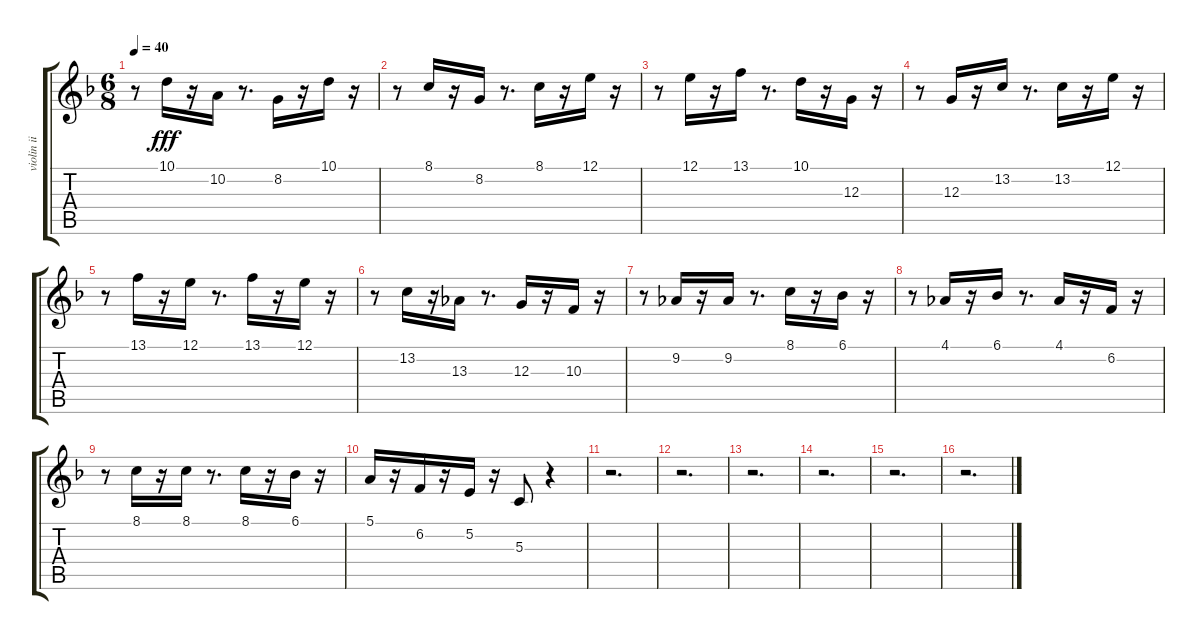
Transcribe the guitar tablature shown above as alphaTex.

\track ("violin ii" "violin ii") {instrument stringensemble1}
\staff {score tabs}
\tuning (E4 B3 G3 D3 A2 E2) {hide}
\ts (6 8)
\tempo 40
\clef g2
\ks dminor
r.8{dy fff} 10.1.16 r.16 10.2.16 r.8{d} 8.2.16 r.16 10.1.16 r.16 |
r.8 8.1.16 r.16 8.2.16 r.8{d} 8.1.16 r.16 12.1.16 r.16 |
r.8 12.1.16 r.16 13.1.16 r.8{d} 10.1.16 r.16 12.3.16 r.16 |
r.8 12.3.16 r.16 13.2.16 r.8{d} 13.2.16 r.16 12.1.16 r.16 |
r.8 13.1.16 r.16 12.1.16 r.8{d} 13.1.16 r.16 12.1.16 r.16 |
r.8 13.2.16 r.16 13.3.16 r.8{d} 12.3.16 r.16 10.3.16 r.16 |
r.8 9.2.16 r.16 9.2.16 r.8{d} 8.1.16 r.16 6.1.16 r.16 |
r.8 4.1.16 r.16 6.1.16 r.8{d} 4.1.16 r.16 6.2.16 r.16 |
r.8 8.1.16 r.16 8.1.16 r.8{d} 8.1.16 r.16 6.1.16 r.16 |
5.1.16 r.16 6.2.16 r.16 5.2.16 r.16 5.3.8 r.4 |
r.2{d} |
r.2{d} |
r.2{d} |
r.2{d} |
r.2{d} |
r.2{d}
